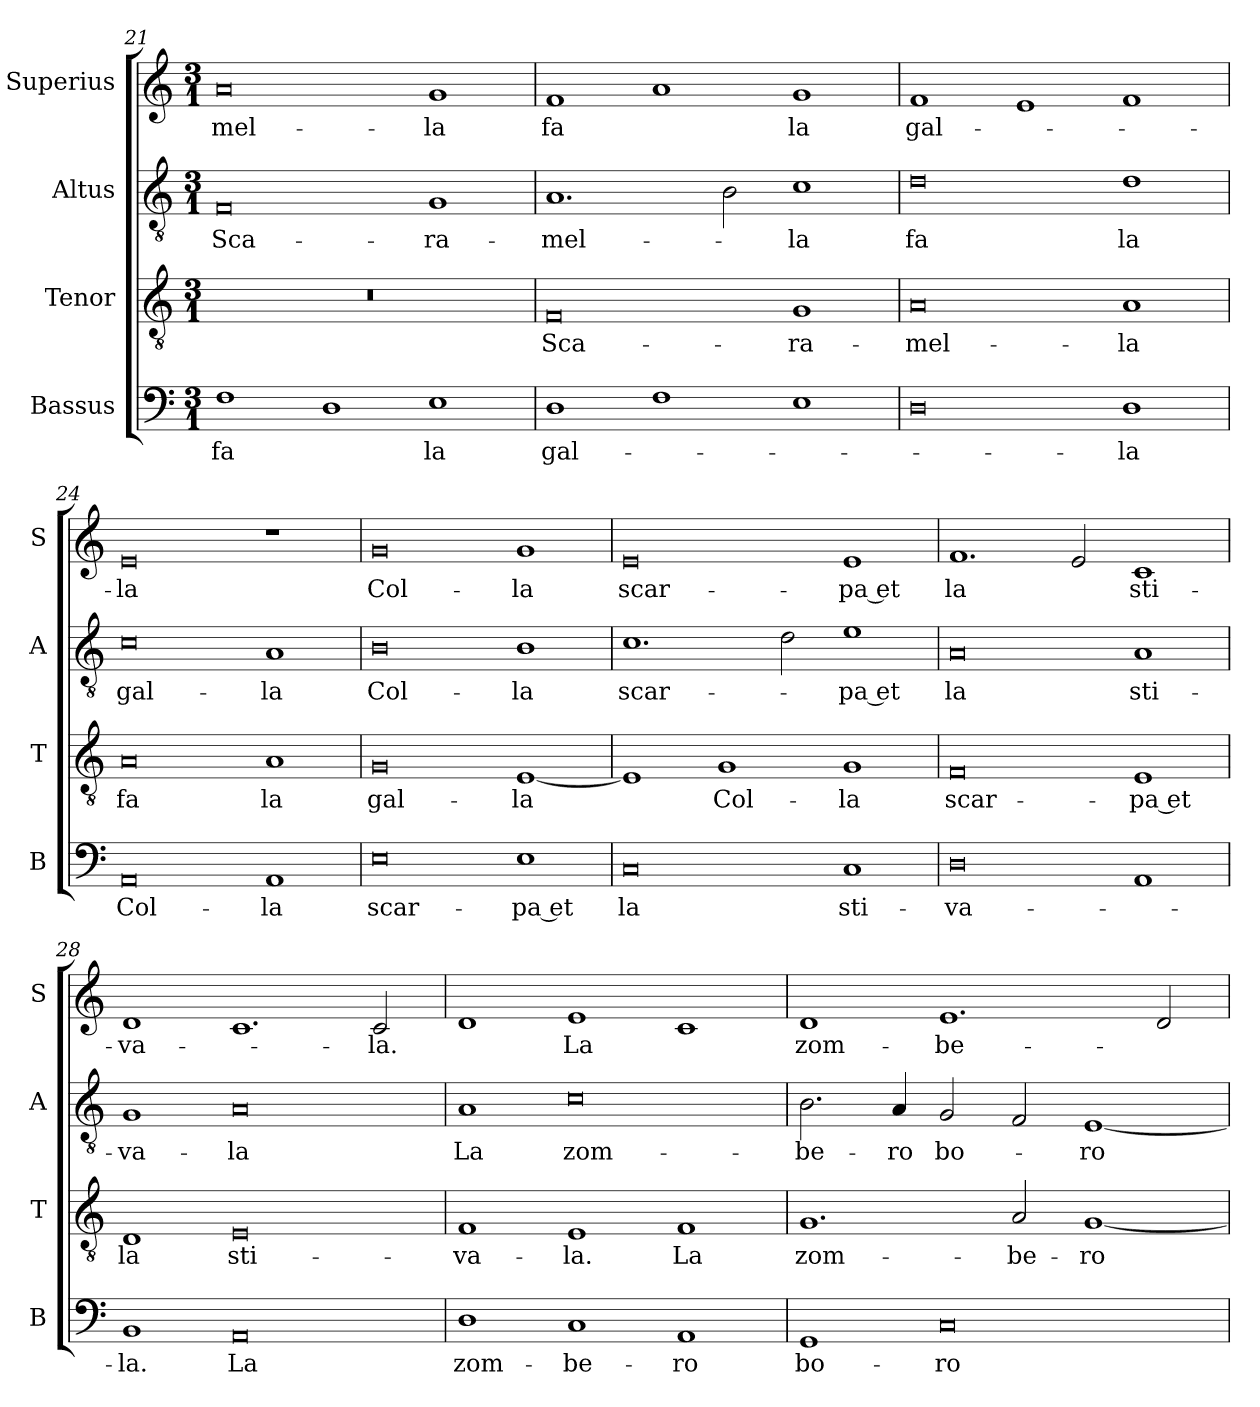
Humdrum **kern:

**kern	**text	**kern	**text	**kern	**text	**kern	**text
*part4	*part4	*part3	*part3	*part2	*part2	*part1	*part1
*staff4	*staff4	*staff3	*staff3	*staff2	*staff2	*staff1	*staff1
*I"Bassus	*	*I"Tenor	*	*I"Altus	*	*I"Superius	*
*I'B	*	*I'T	*	*I'A	*	*I'S	*
*clefF4	*	*clefGv2	*	*clefGv2	*	*clefG2	*
*k[]	*	*k[]	*	*k[]	*	*k[]	*
*M3/1	*	*M3/1	*	*M3/1	*	*M3/1	*
=21	=21	=21	=21	=21	=21	=21	=21
1F	fa	0.r	.	0F	Sca-	0a	-mel-
1D	.	.	.	.	.	.	.
1E	la	.	.	1G	-ra-	1g	-la
=22	=22	=22	=22	=22	=22	=22	=22
1D	gal-	0F	Sca-	1.A	-mel-	1f	fa
1F	.	.	.	.	.	1a	.
.	.	.	.	2B\	.	.	.
1E	.	1G	-ra-	1c	-la	1g	la
=23	=23	=23	=23	=23	=23	=23	=23
0D	.	0A	-mel-	0d	fa	1f	gal-
.	.	.	.	.	.	1e	.
1D	-la	1A	-la	1d	la	1f	.
=24	=24	=24	=24	=24	=24	=24	=24
0AA	Col-	0A	fa	0c	gal-	0e	-la
1AA	-la	1A	la	1A	-la	1r	.
=25	=25	=25	=25	=25	=25	=25	=25
0E	scar-	0G	gal-	0B	Col-	0g	Col-
1E	-pa et	[1E	-la	1B	-la	1g	-la
=26	=26	=26	=26	=26	=26	=26	=26
0C	la	1E]	.	1.c	scar-	0e	scar-
.	.	1G	Col-	.	.	.	.
.	.	.	.	2d\	.	.	.
1C	sti-	1G	-la	1e	-pa et	1e	-pa et
=27	=27	=27	=27	=27	=27	=27	=27
0D	-va-	0F	scar-	0A	la	1.f	la
.	.	.	.	.	.	2e/	.
1AA	.	1E	-pa et	1A	sti-	1c	sti-
=28	=28	=28	=28	=28	=28	=28	=28
1BB	-la.	1D	la	1G	-va-	1d	-va-
0AA	La	0E	sti-	0A	-la	1.c	.
.	.	.	.	.	.	2c/	-la.
=29	=29	=29	=29	=29	=29	=29	=29
1D	zom-	1F	va-	1A	La	1d	.
1C	-be-	1E	-la.	0c	zom-	1e	La
1AA	-ro	1F	La	.	.	1c	.
=30	=30	=30	=30	=30	=30	=30	=30
1GG	bo-	1.G	zom-	2.B\	-be-	1d	zom-
.	.	.	.	4A/	-ro	.	.
0C	ro	.	.	2G/	bo-	1.e	-be-
.	.	2A/	-be-	2F/	.	.	.
.	.	[1G	-ro	[1E	-ro	.	.
.	.	.	.	.	.	2d/	.
=	=	=	=	=	=	=	=
*-	*-	*-	*-	*-	*-	*-	*-
